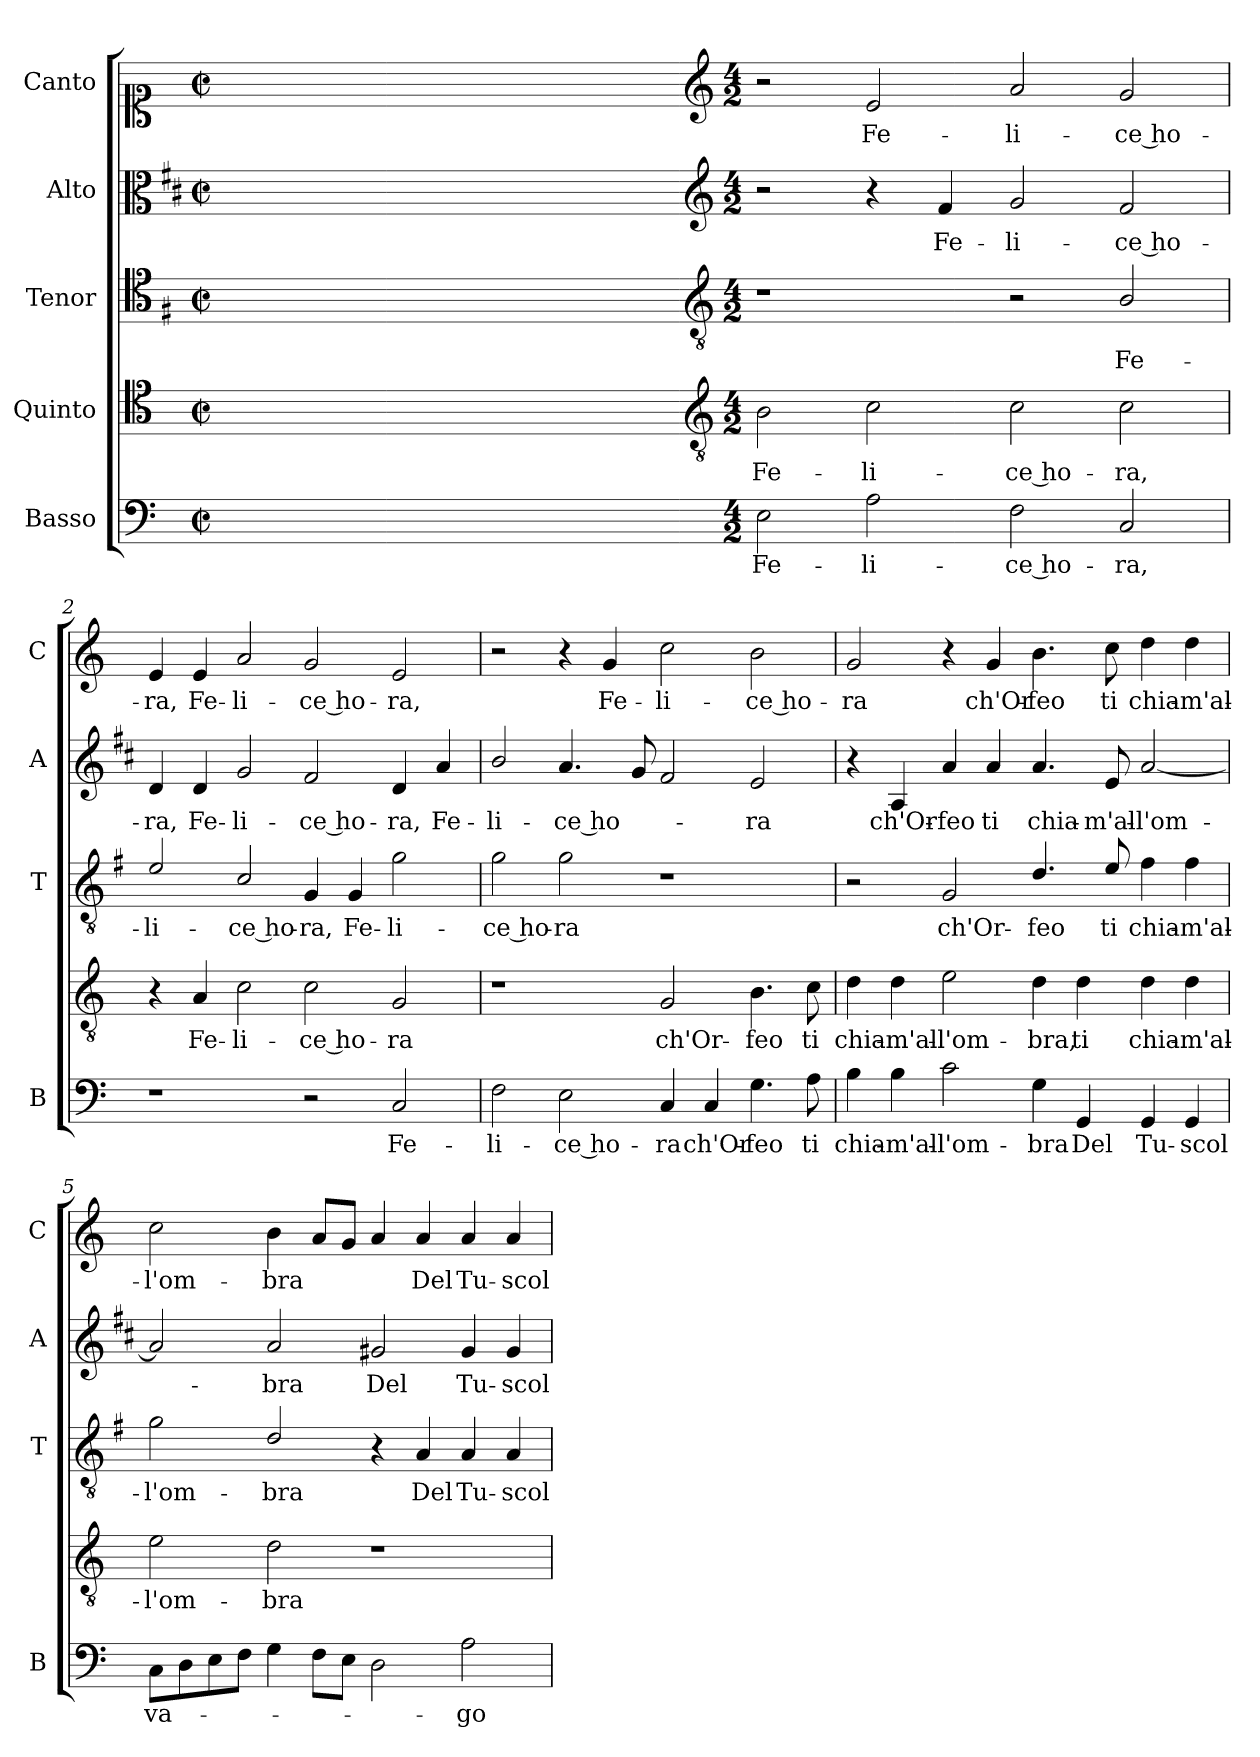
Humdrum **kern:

**kern	**text	**kern	**text	**kern	**text	**kern	**text	**kern	**text
*part5	*part5	*part4	*part4	*part3	*part3	*part2	*part2	*part1	*part1
*staff5	*staff5	*staff4	*staff4	*staff3	*staff3	*staff2	*staff2	*staff1	*staff1
*I"Basso	*	*I"Quinto	*	*I"Tenor	*	*I"Alto	*	*I"Canto	*
*I'B	*	*	*	*I'T	*	*I'A	*	*I'C	*
*clefF4	*	*clefC4	*	*clefC4	*	*clefC3	*	*clefC1	*
*	*	*	*	*ITrd4c7	*	*ITrd1c2	*	*	*
*k[]	*	*k[]	*	*k[]	*	*k[]	*	*k[]	*
*C:	*	*C:	*	*C:	*	*C:	*	*C:	*
*M2/2	*	*M2/2	*	*M2/2	*	*M2/2	*	*M2/2	*
*met(c|)	*	*met(c|)	*	*met(c|)	*	*met(c|)	*	*met(c|)	*
=	=	=	=	=	=	=	=	=	=
1ryy	.	1ryy	.	1ryy	.	1ryy	.	1ryy	.
=1X-	=1X-	=1X-	=1X-	=1X-	=1X-	=1X-	=1X-	=1X-	=1X-
4ryy	.	4ryy	.	4ryy	.	4ryy	.	4ryy	.
4ryy	.	4ryy	.	4ryy	.	4ryy	.	4ryy	.
4ryy	.	4ryy	.	4ryy	.	4ryy	.	4ryy	.
4ryy	.	4ryy	.	4ryy	.	4ryy	.	4ryy	.
=1-	=1-	=1-	=1-	=1-	=1-	=1-	=1-	=1-	=1-
*	*	*clefGv2	*	*clefGv2	*	*clefG2	*	*clefG2	*
*M4/2	*	*M4/2	*	*M4/2	*	*M4/2	*	*M4/2	*
!	!LO:LY:b	!	!LO:LY:b	!	!	!	!	!	!
2E\	Fe-	2B\	Fe-	1r	.	2r	.	2r	.
!	!LO:LY:b	!	!LO:LY:b	!	!	!	!	!	!LO:LY:b
2A\	-li-	2c\	-li-	.	.	4r	.	2e/	Fe-
!	!	!	!	!	!	!	!LO:LY:b	!	!
.	.	.	.	.	.	4e/	Fe-	.	.
!	!LO:LY:b	!	!LO:LY:b	!	!	!	!LO:LY:b	!	!LO:LY:b
2F\	-ce ho-	2c\	-ce ho-	2r	.	2f/	-li-	2a/	-li-
!	!LO:LY:b	!	!LO:LY:b	!	!LO:LY:b	!	!LO:LY:b	!	!LO:LY:b
2C/	-ra,	2c\	-ra,	2E/	Fe-	2e/	-ce ho-	2g/	-ce ho-
=2	=2	=2	=2	=2	=2	=2	=2	=2	=2
!	!	!	!	!	!LO:LY:b	!	!LO:LY:b	!	!LO:LY:b
1r	.	4r	.	2A/	-li-	4c/	-ra,	4e/	-ra,
!	!	!	!LO:LY:b	!	!	!	!LO:LY:b	!	!LO:LY:b
.	.	4A/	Fe-	.	.	4c/	Fe-	4e/	Fe-
!	!	!	!LO:LY:b	!	!LO:LY:b	!	!LO:LY:b	!	!LO:LY:b
.	.	2c\	-li-	2F/	-ce ho-	2f/	-li-	2a/	-li-
!	!	!	!LO:LY:b	!	!LO:LY:b	!	!LO:LY:b	!	!LO:LY:b
2r	.	2c\	-ce ho-	4C/	-ra,	2e/	-ce ho-	2g/	-ce ho-
!	!	!	!	!	!LO:LY:b	!	!	!	!
.	.	.	.	4C/	Fe-	.	.	.	.
!	!LO:LY:b	!	!LO:LY:b	!	!LO:LY:b	!	!LO:LY:b	!	!LO:LY:b
2C/	Fe-	2G/	-ra	2c\	-li-	4c/	-ra,	2e/	-ra,
!	!	!	!	!	!	!	!LO:LY:b	!	!
.	.	.	.	.	.	4g/	Fe-	.	.
=3	=3	=3	=3	=3	=3	=3	=3	=3	=3
!	!LO:LY:b	!	!	!	!LO:LY:b	!	!LO:LY:b	!	!
2F\	-li-	1r	.	2c\	-ce ho-	2a/	-li-	2r	.
!	!LO:LY:b	!	!	!	!LO:LY:b	!	!LO:LY:b	!	!
2E\	-ce ho-	.	.	2c\	-ra	4.g/	-ce ho-	4r	.
!	!	!	!	!	!	!	!	!	!LO:LY:b
.	.	.	.	.	.	.	.	4g/	Fe-
.	.	.	.	.	.	8f/	.	.	.
!	!LO:LY:b	!	!LO:LY:b	!	!	!	!	!	!LO:LY:b
4C/	-ra	2G/	ch'Or-	1r	.	2e/	.	2cc\	-li-
!	!LO:LY:b	!	!	!	!	!	!	!	!
4C/	ch'Or-	.	.	.	.	.	.	.	.
!	!LO:LY:b	!	!LO:LY:b	!	!	!	!LO:LY:b	!	!LO:LY:b
4.G\	-feo	4.B\	-feo	.	.	2d/	-ra	2b\	-ce ho-
!	!LO:LY:b	!	!LO:LY:b	!	!	!	!	!	!
8A\	ti	8c\	ti	.	.	.	.	.	.
!!LO:LB:g=z
=4	=4	=4	=4	=4	=4	=4	=4	=4	=4
!	!LO:LY:b	!	!LO:LY:b	!	!	!	!	!	!LO:LY:b
4B\	chia-	4d\	chia-	2r	.	4r	.	2g/	-ra
!	!LO:LY:b	!	!LO:LY:b	!	!	!	!LO:LY:b	!	!
4B\	-m'al-	4d\	-m'al-	.	.	4G/	ch'Or-	.	.
!	!LO:LY:b	!	!LO:LY:b	!	!LO:LY:b	!	!LO:LY:b	!	!
2c\	-l'om-	2e\	-l'om-	2C/	ch'Or-	4g/	-feo	4r	.
!	!	!	!	!	!	!	!LO:LY:b	!	!LO:LY:b
.	.	.	.	.	.	4g/	ti	4g/	ch'Or-
!	!LO:LY:b	!	!LO:LY:b	!	!LO:LY:b	!	!LO:LY:b	!	!LO:LY:b
4G\	-bra	4d\	-bra,	4.G/	-feo	4.g/	chia-	4.b\	-feo
!	!LO:LY:b	!	!LO:LY:b	!	!	!	!	!	!
4GG/	Del	4d\	ti	.	.	.	.	.	.
!	!	!	!	!	!LO:LY:b	!	!LO:LY:b	!	!LO:LY:b
.	.	.	.	8A/	ti	8d/	-m'al-	8cc\	ti
!	!LO:LY:b	!	!LO:LY:b	!	!LO:LY:b	!	!LO:LY:b	!	!LO:LY:b
4GG/	Tu-	4d\	chia-	4B\	chia-	[2g/	-l'om-	4dd\	chia-
!	!LO:LY:b	!	!LO:LY:b	!	!LO:LY:b	!	!	!	!LO:LY:b
4GG/	-scol	4d\	-m'al-	4B\	-m'al-	.	.	4dd\	-m'al-
=5	=5	=5	=5	=5	=5	=5	=5	=5	=5
!	!LO:LY:b	!	!LO:LY:b	!	!LO:LY:b	!	!	!	!LO:LY:b
8C\L	va-	2e\	-l'om-	2c\	-l'om-	2g/]	.	2cc\	-l'om-
8D\	.	.	.	.	.	.	.	.	.
8E\	.	.	.	.	.	.	.	.	.
8F\J	.	.	.	.	.	.	.	.	.
!	!	!	!LO:LY:b	!	!LO:LY:b	!	!LO:LY:b	!	!LO:LY:b
4G\	.	2d\	-bra	2G/	-bra	2g/	-bra	4b\	-bra
8F\L	.	.	.	.	.	.	.	8a/L	.
8E\J	.	.	.	.	.	.	.	8g/J	.
!	!	!	!	!	!	!	!LO:LY:b	!	!
2D\	.	1r	.	4r	.	2f#X/	Del	4a/	.
!	!	!	!	!	!LO:LY:b	!	!	!	!LO:LY:b
.	.	.	.	4D/	Del	.	.	4a/	Del
!	!LO:LY:b	!	!	!	!LO:LY:b	!	!LO:LY:b	!	!LO:LY:b
2A\	-go	.	.	4D/	Tu-	4f#/	Tu-	4a/	Tu-
!	!	!	!	!	!LO:LY:b	!	!LO:LY:b	!	!LO:LY:b
.	.	.	.	4D/	-scol	4f#/	-scol	4a/	-scol
=	=	=	=	=	=	=	=	=	=
*-	*-	*-	*-	*-	*-	*-	*-	*-	*-
